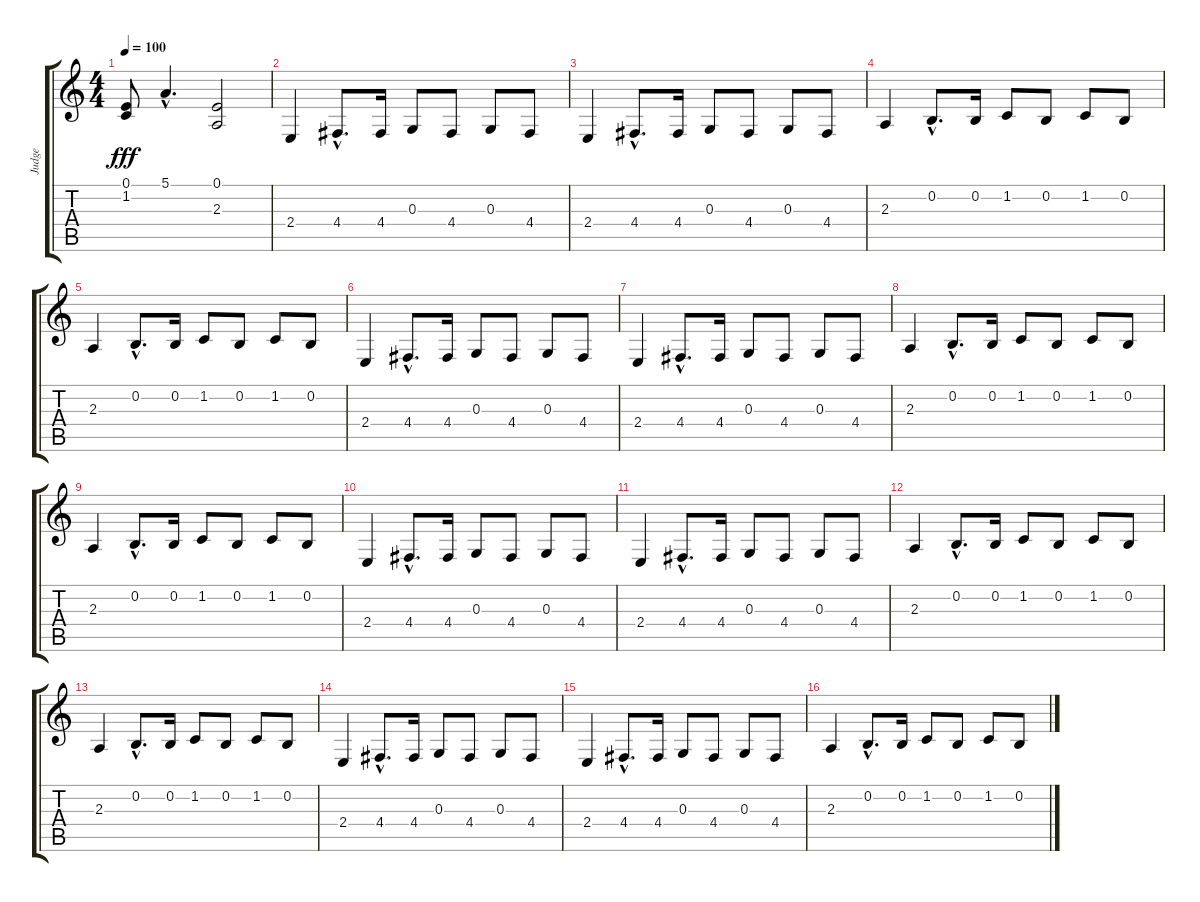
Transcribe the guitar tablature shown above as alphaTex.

\track ("Judge" "Judge") {instrument tuba}
\staff {score tabs}
\tuning (E4 B3 G3 D3 A2 E2) {hide}
\ts (4 4)
\tempo 100
\clef g2
\ks c
(0.1 1.2).8{dy fff} 5.1{hac}.4{d} (0.1 2.3).2 |
2.4.4 4.4{hac}.8{d} 4.4.16 0.3.8 4.4.8 0.3.8 4.4.8 |
2.4.4 4.4{hac}.8{d volume 14} 4.4.16{volume 14} 0.3.8{volume 14} 4.4.8 0.3.8 4.4.8 |
2.3.4{volume 14} 0.2{hac}.8{d volume 14} 0.2.16 1.2.8 0.2.8 1.2.8{volume 14} 0.2.8{volume 13} |
2.3.4 0.2{hac}.8{d} 0.2.16{volume 13} 1.2.8 0.2.8 1.2.8 0.2.8 |
2.4.4 4.4{hac}.8{d} 4.4.16 0.3.8 4.4.8 0.3.8 4.4.8 |
2.4.4 4.4{hac}.8{d} 4.4.16 0.3.8 4.4.8 0.3.8{volume 13} 4.4.8{volume 13} |
2.3.4{volume 13} 0.2{hac}.8{d volume 13} 0.2.16 1.2.8 0.2.8 1.2.8 0.2.8 |
2.3.4 0.2{hac}.8{d} 0.2.16 1.2.8 0.2.8 1.2.8 0.2.8 |
2.4.4 4.4{hac}.8{d} 4.4.16 0.3.8 4.4.8 0.3.8 4.4.8 |
2.4.4 4.4{hac}.8{d} 4.4.16 0.3.8 4.4.8 0.3.8 4.4.8{volume 13} |
2.3.4{volume 13} 0.2{hac}.8{d volume 12} 0.2.16 1.2.8{volume 12} 0.2.8{volume 12} 1.2.8 0.2.8 |
2.3.4 0.2{hac}.8{d} 0.2.16 1.2.8 0.2.8 1.2.8 0.2.8 |
2.4.4 4.4{hac}.8{d} 4.4.16 0.3.8 4.4.8 0.3.8 4.4.8 |
2.4.4 4.4{hac}.8{d} 4.4.16 0.3.8 4.4.8 0.3.8 4.4.8 |
2.3.4 0.2{hac}.8{d} 0.2.16 1.2.8 0.2.8 1.2.8 0.2.8
